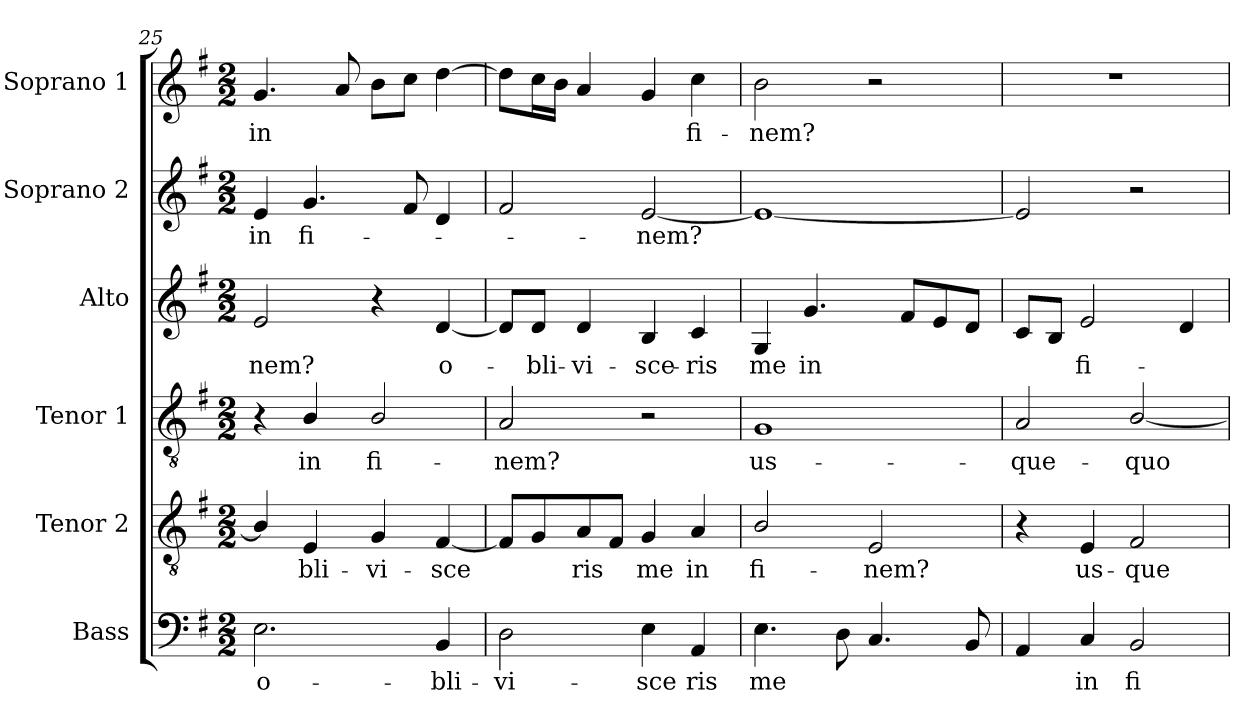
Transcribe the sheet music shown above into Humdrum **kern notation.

**kern	**text	**kern	**text	**kern	**text	**kern	**text	**kern	**text	**kern	**text
*part6	*part6	*part5	*part5	*part4	*part4	*part3	*part3	*part2	*part2	*part1	*part1
*staff6	*staff6	*staff5	*staff5	*staff4	*staff4	*staff3	*staff3	*staff2	*staff2	*staff1	*staff1
*I"Bass	*	*I"Tenor 2	*	*I"Tenor 1	*	*I"Alto	*	*I"Soprano 2	*	*I"Soprano 1	*
*I'B	*	*I'T2	*	*I'T1	*	*I'A	*	*I'S2	*	*I'S1	*
*clefF4	*	*clefGv2	*	*clefGv2	*	*clefG2	*	*clefG2	*	*clefG2	*
*	*	*ITrd7c12	*	*ITrd7c12	*	*	*	*	*	*	*
*k[f#]	*	*k[f#]	*	*k[f#]	*	*k[f#]	*	*k[f#]	*	*k[f#]	*
*G:	*	*G:	*	*G:	*	*G:	*	*G:	*	*G:	*
*M2/2	*	*M2/2	*	*M2/2	*	*M2/2	*	*M2/2	*	*M2/2	*
=25	=25	=25	=25	=25	=25	=25	=25	=25	=25	=25	=25
!	!LO:LY:b:color=#000000	!	!	!	!	!	!	!	!	!	!
!	!	!	!	!	!	!	!LO:LY:b:color=#000000	!	!	!	!
!	!	!	!	!	!	!	!	!	!LO:LY:b:color=#000000	!	!
!	!	!	!	!	!	!	!	!	!	!	!LO:LY:b:color=#000000
2.Ei\	o-	4BBi/]	.	4r	.	2ei/	-nem?	4ei/	in	4.gi/	in
!	!	!	!LO:LY:b:color=#000000	!	!	!	!	!	!	!	!
!	!	!	!	!	!LO:LY:b:color=#000000	!	!	!	!	!	!
!	!	!	!	!	!	!	!	!	!LO:LY:b:color=#000000	!	!
.	.	4EEi/	-bli-	4BBi/	in	.	.	4.gi/	fi-	.	.
.	.	.	.	.	.	.	.	.	.	8ai/	.
!	!	!	!LO:LY:b:color=#000000	!	!	!	!	!	!	!	!
!	!	!	!	!	!LO:LY:b:color=#000000	!	!	!	!	!	!
.	.	4GGi/	-vi-	2BBi/	fi-	4r	.	.	.	8bi\L	.
.	.	.	.	.	.	.	.	8f#i/	.	8cci\J	.
!	!LO:LY:b:color=#000000	!	!	!	!	!	!	!	!	!	!
!	!	!	!LO:LY:b:color=#000000	!	!	!	!	!	!	!	!
!	!	!	!	!	!	!	!LO:LY:b:color=#000000	!	!	!	!
4BBi/	-bli-	[4FF#i/	-sce	.	.	[4di/	o-	4di/	.	[4ddi\	.
!!LO:PB:g=z
=26	=26	=26	=26	=26	=26	=26	=26	=26	=26	=26	=26
!	!LO:LY:b:color=#000000	!	!	!	!	!	!	!	!	!	!
!	!	!	!	!	!LO:LY:b:color=#000000	!	!	!	!	!	!
2Di\	-vi-	8FF#i/L]	.	2AAi/	-nem?	8di/L]	.	2f#i/	.	8ddi\L]	.
!	!	!	!	!	!	!	!LO:LY:b:color=#000000	!	!	!	!
.	.	8GGi/	.	.	.	8di/J	-bli-	.	.	16cci\L	.
.	.	.	.	.	.	.	.	.	.	16bi\JJ	.
!	!	!	!LO:LY:b:color=#000000	!	!	!	!	!	!	!	!
!	!	!	!	!	!	!	!LO:LY:b:color=#000000	!	!	!	!
.	.	8AAi/	ris	.	.	4di/	-vi-	.	.	4ai/	.
.	.	8FF#i/J	.	.	.	.	.	.	.	.	.
!	!LO:LY:b:color=#000000	!	!	!	!	!	!	!	!	!	!
!	!	!	!LO:LY:b:color=#000000	!	!	!	!	!	!	!	!
!	!	!	!	!	!	!	!LO:LY:b:color=#000000	!	!	!	!
!	!	!	!	!	!	!	!	!	!LO:LY:b:color=#000000	!	!
4Ei\	-sce	4GGi/	me	2r	.	4Bi/	-sce-	[2ei/	-nem?	4gi/	.
!	!LO:LY:b:color=#000000	!	!	!	!	!	!	!	!	!	!
!	!	!	!LO:LY:b:color=#000000	!	!	!	!	!	!	!	!
!	!	!	!	!	!	!	!LO:LY:b:color=#000000	!	!	!	!
!	!	!	!	!	!	!	!	!	!	!	!LO:LY:b:color=#000000
4AAi/	ris	4AAi/	in	.	.	4ci/	-ris	.	.	4cci\	fi-
=27	=27	=27	=27	=27	=27	=27	=27	=27	=27	=27	=27
!	!LO:LY:b:color=#000000	!	!	!	!	!	!	!	!	!	!
!	!	!	!LO:LY:b:color=#000000	!	!	!	!	!	!	!	!
!	!	!	!	!	!LO:LY:b:color=#000000	!	!	!	!	!	!
!	!	!	!	!	!	!	!LO:LY:b:color=#000000	!	!	!	!
!	!	!	!	!	!	!	!	!	!	!	!LO:LY:b:color=#000000
4.Ei\	me	2BBi/	fi-	1GGi	us-	4Gi/	me	1ei_	.	2bi\	-nem?
!	!	!	!	!	!	!	!LO:LY:b:color=#000000	!	!	!	!
.	.	.	.	.	.	4.gi/	in	.	.	.	.
8Di\	.	.	.	.	.	.	.	.	.	.	.
!	!	!	!LO:LY:b:color=#000000	!	!	!	!	!	!	!	!
4.Ci/	.	2EEi/	-nem?	.	.	.	.	.	.	2r	.
.	.	.	.	.	.	8f#i/L	.	.	.	.	.
.	.	.	.	.	.	8ei/	.	.	.	.	.
8BBi/	.	.	.	.	.	8di/J	.	.	.	.	.
=28	=28	=28	=28	=28	=28	=28	=28	=28	=28	=28	=28
!	!	!	!	!	!LO:LY:b:color=#000000	!	!	!	!	!	!
4AAi/	.	4r	.	2AAi/	-que-	8ci/L	.	2ei/]	.	1r	.
.	.	.	.	.	.	8Bi/J	.	.	.	.	.
!	!LO:LY:b:color=#000000	!	!	!	!	!	!	!	!	!	!
!	!	!	!LO:LY:b:color=#000000	!	!	!	!	!	!	!	!
!	!	!	!	!	!	!	!LO:LY:b:color=#000000	!	!	!	!
4Ci/	in	4EEi/	us-	.	.	2ei/	fi-	.	.	.	.
!	!LO:LY:b:color=#000000	!	!	!	!	!	!	!	!	!	!
!	!	!	!LO:LY:b:color=#000000	!	!	!	!	!	!	!	!
!	!	!	!	!	!LO:LY:b:color=#000000	!	!	!	!	!	!
2BBi/	fi-	2FF#i/	-que-	[2BBi/	-quo	.	.	2r	.	.	.
.	.	.	.	.	.	4di/	.	.	.	.	.
=	=	=	=	=	=	=	=	=	=	=	=
*-	*-	*-	*-	*-	*-	*-	*-	*-	*-	*-	*-
